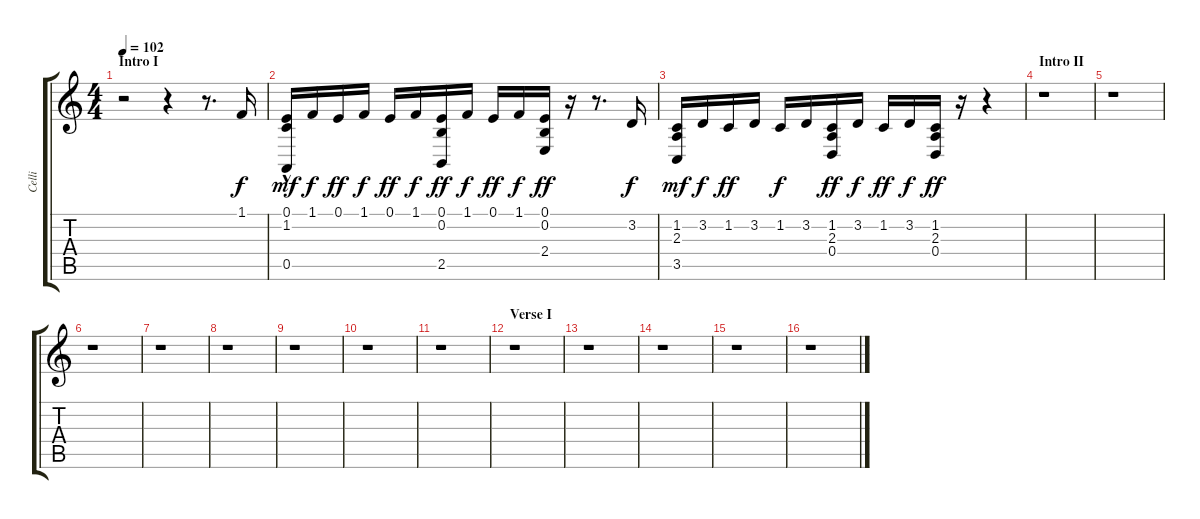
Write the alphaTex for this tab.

\track ("Celli" "Celli") {instrument shakuhachi}
\staff {score tabs}
\tuning (E4 B3 G3 D3 A2 E2) {hide}
\ts (4 4)
\section ("" "Intro I")
\tempo 102
\clef g2
\ks c
r.2{dy f instrument shakuhachi} r.4 r.8{d} 1.1.16 |
(0.1 1.2 0.5{hac}).16{dy mf} 1.1.16{dy f} 0.1.16{dy ff} 1.1.16{dy f} 0.1.16{dy ff} 1.1.16{dy f} (0.1 0.2 2.5).16{dy ff} 1.1.16{dy f} 0.1.16{dy ff} 1.1.16{dy f} (0.1 0.2 2.4).16{dy ff} r.16 r.8{d} 3.2.16{dy f} |
(1.2 2.3 3.5).16{dy mf} 3.2.16{dy f} 1.2.16{dy ff} 3.2.16 1.2.16{dy f} 3.2.16 (1.2 2.3 0.4).16{dy ff} 3.2.16{dy f} 1.2.16{dy ff} 3.2.16{dy f} (1.2 2.3 0.4).16{dy ff} r.16 r.4 |
\section ("" "Intro II")
r.1 |
r.1 |
r.1 |
r.1 |
r.1 |
r.1 |
r.1 |
r.1 |
\section ("" "Verse I")
r.1 |
r.1 |
r.1 |
r.1 |
r.1
